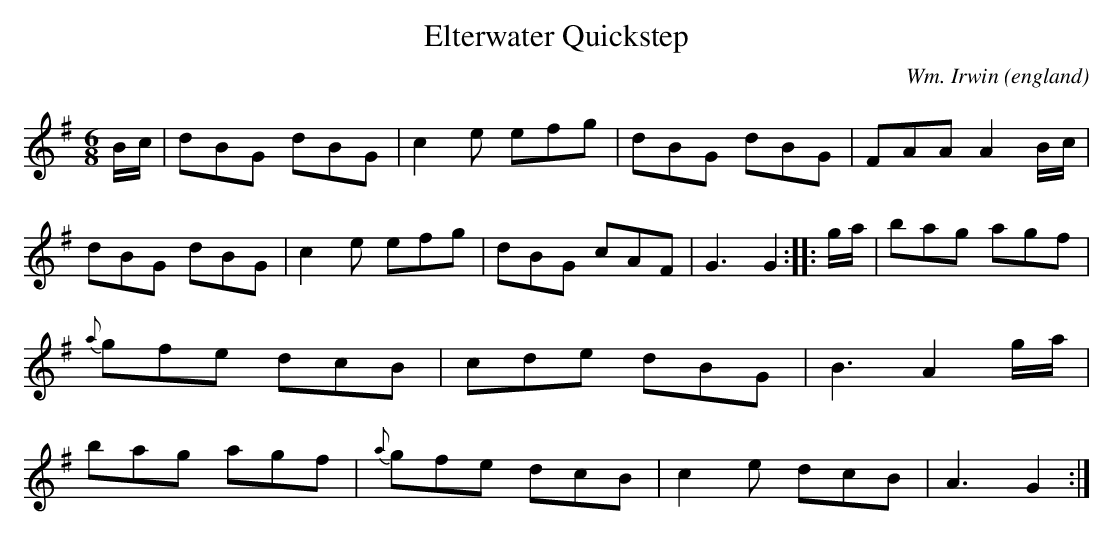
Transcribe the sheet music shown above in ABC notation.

X:1
T:Elterwater Quickstep
O:england
C:Wm. Irwin
M:6/8
K:G
B/c/|\
dBG dBG| c2e efg| dBG dBG| FAA A2B/c/|\
dBG dBG| c2e efg| dBG cAF| G3 G2::\
g/a/|\
bag agf| {a}gfe dcB| cde dBG| B3 A2 g/a/| \
bag agf| {a}gfe dcB| c2e dcB| A3 G2:|
